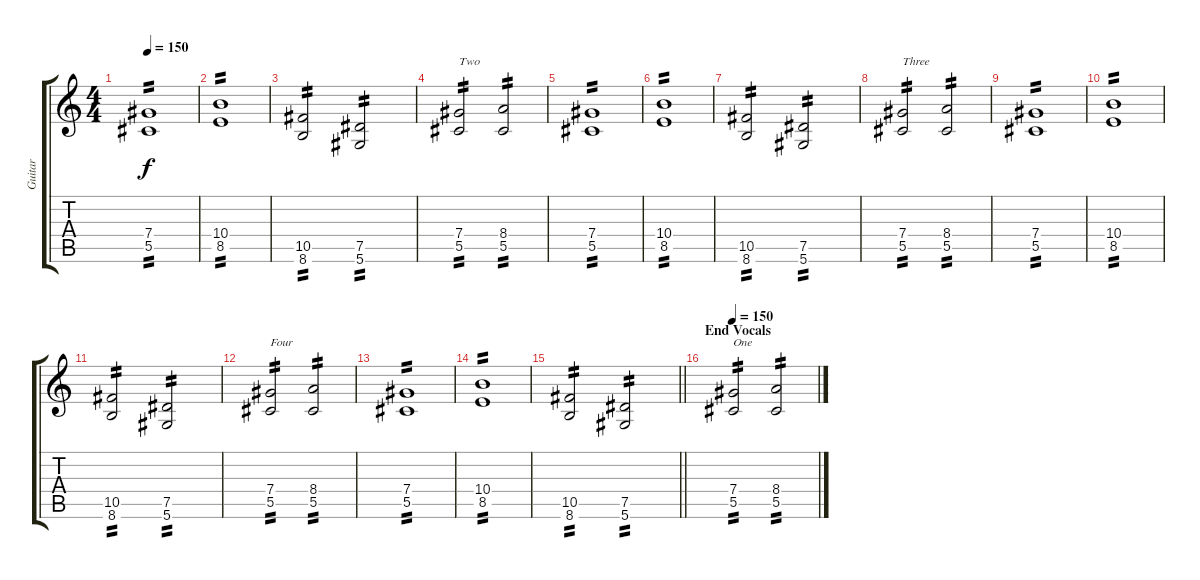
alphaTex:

\track ("Guitar" "Guitar") {instrument distortionguitar}
\staff {score tabs}
\tuning (Eb4 Bb3 Gb3 Db3 Ab2 Eb2) {hide}
\ts (4 4)
\tempo 150
\clef g2
\ks c
(7.4 5.5).1{tp 2 dy f} |
(10.4 8.5).1{tp 2} |
(10.5 8.6).2{tp 2} (7.5 5.6).2{tp 2} |
(7.4 5.5).2{txt "Two" tp 2} (8.4 5.5).2{tp 2} |
(7.4 5.5).1{tp 2} |
(10.4 8.5).1{tp 2} |
(10.5 8.6).2{tp 2} (7.5 5.6).2{tp 2} |
(7.4 5.5).2{txt "Three" tp 2} (8.4 5.5).2{tp 2} |
(7.4 5.5).1{tp 2} |
(10.4 8.5).1{tp 2} |
(10.5 8.6).2{tp 2} (7.5 5.6).2{tp 2} |
(7.4 5.5).2{txt "Four" tp 2} (8.4 5.5).2{tp 2} |
(7.4 5.5).1{tp 2} |
(10.4 8.5).1{tp 2} |
\barLineRight lightlight
(10.5 8.6).2{tp 2} (7.5 5.6).2{tp 2} |
\section ("" "End Vocals")
\tempo 150
(7.4 5.5).2{txt "One" tp 2} (8.4 5.5).2{tp 2}
